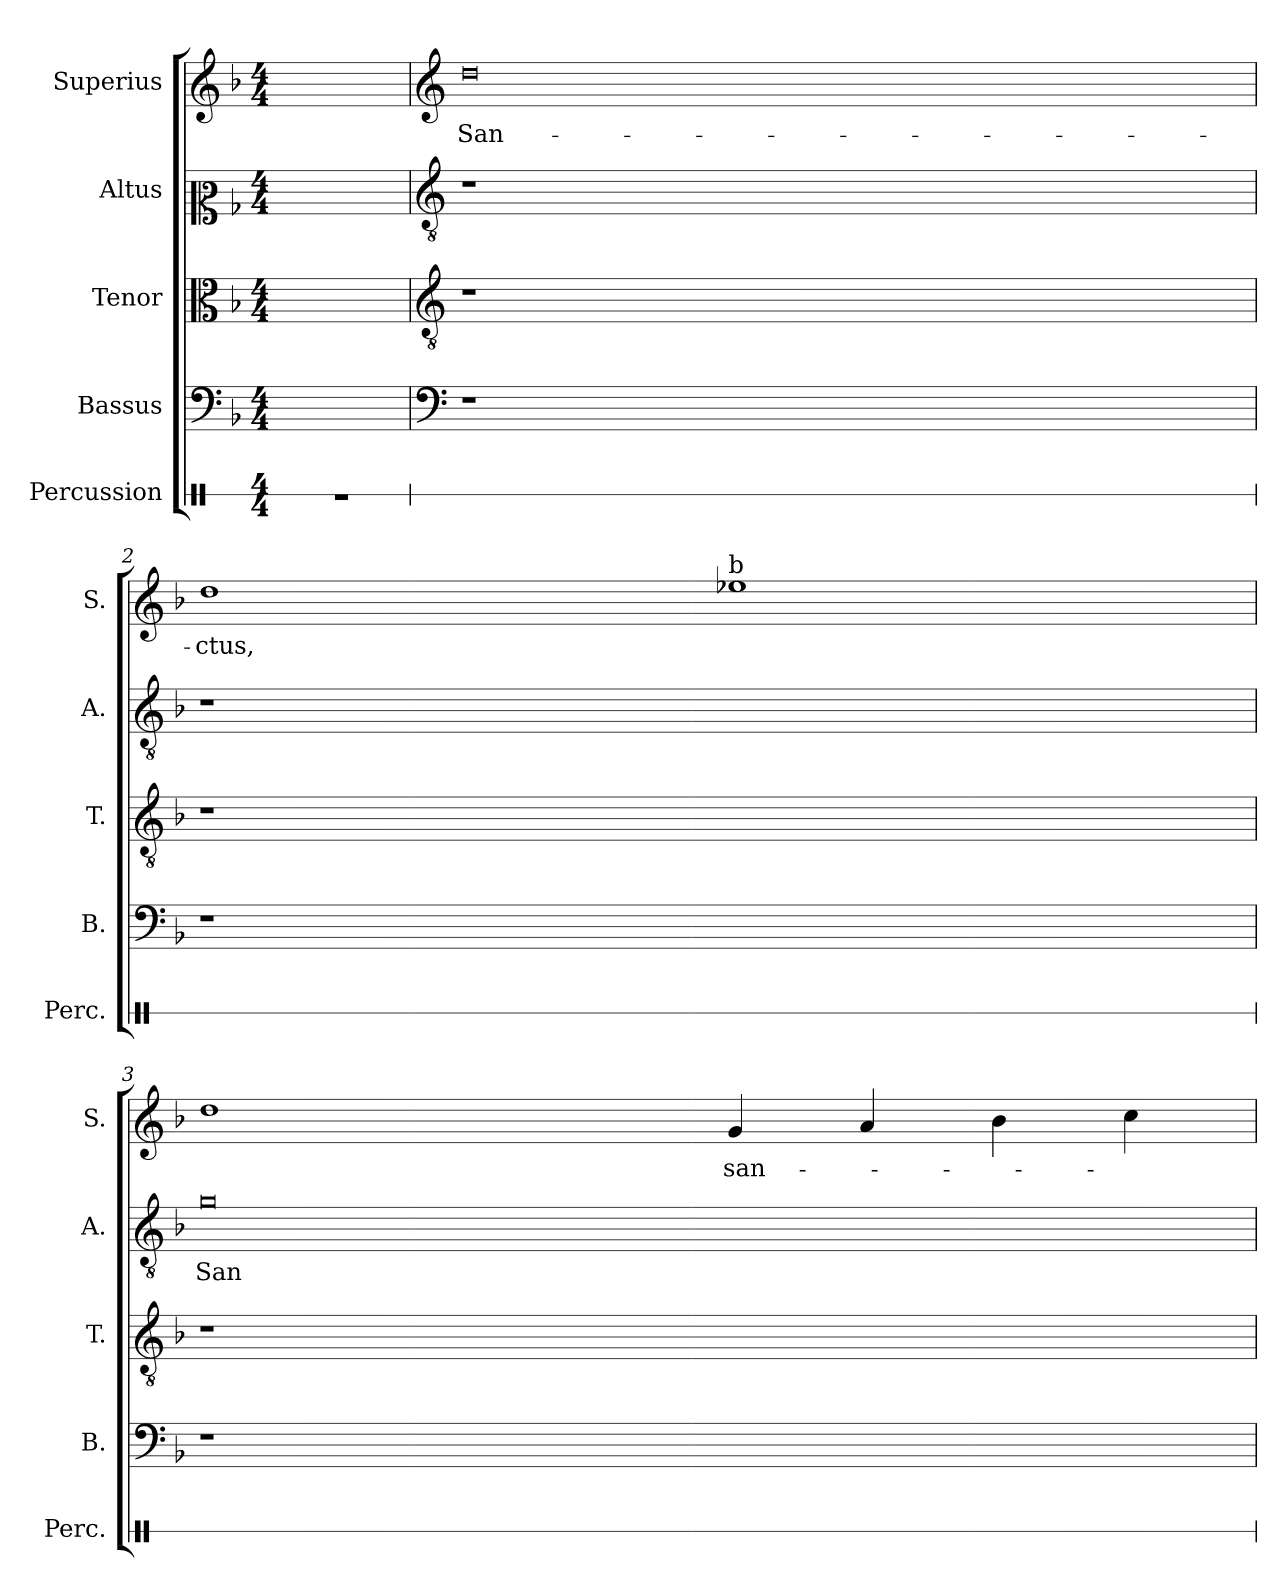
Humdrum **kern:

**kern	**kern	**kern	**kern	**text	**kern	**text
*part5	*part4	*part3	*part2	*part2	*part1	*part1
*staff5	*staff4	*staff3	*staff2	*staff2	*staff1	*staff1
*I"Percussion	*I"Bassus	*I"Tenor	*I"Altus	*	*I"Superius	*
*I'Perc.	*I'B.	*I'T.	*I'A.	*	*I'S.	*
!!LO:PB:g=z
*stria1	*	*	*	*	*	*
*clefX	*clefF4	*clefC3	*clefC2	*	*clefG2	*
*	*	*ITrd7c12	*ITrd7c12	*	*	*
*k[]	*k[b-]	*k[b-]	*k[b-]	*	*k[b-]	*
*C:	*F:	*F:	*F:	*	*F:	*
*M4/4	*M4/4	*M4/4	*M4/4	*	*M4/4	*
=	=	=	=	=	=	=
1r	1ryy	1ryy	1ryy	.	1ryy	.
=1	=1	=1	=1	=1	=1	=1
*	*clefF4	*clefGv2	*clefGv2	*	*clefG2	*
!	!LO:N:vis=1	!LO:N:vis=1	!LO:N:vis=1	!	!	!
!	!	!	!	!	!	!LO:LY:b:color=#000000
16Rei/LLyy	1r	1r	1r	.	0ddi	San-
16Rei/yy	.	.	.	.	.	.
16Rei/yy	.	.	.	.	.	.
16Rei/JJyy	.	.	.	.	.	.
16Rei/LLyy	.	.	.	.	.	.
16Rei/yy	.	.	.	.	.	.
16Rei/yy	.	.	.	.	.	.
16Rei/JJyy	.	.	.	.	.	.
16Rei/LLyy	.	.	.	.	.	.
16Rei/yy	.	.	.	.	.	.
16Rei/yy	.	.	.	.	.	.
16Rei/JJyy	.	.	.	.	.	.
16Rei/LLyy	.	.	.	.	.	.
16Rei/yy	.	.	.	.	.	.
16Rei/yy	.	.	.	.	.	.
16Rei/JJyy	.	.	.	.	.	.
16Rei/LLyy	1ryy	1ryy	1ryy	.	.	.
16Rei/yy	.	.	.	.	.	.
16Rei/yy	.	.	.	.	.	.
16Rei/JJyy	.	.	.	.	.	.
16Rei/LLyy	.	.	.	.	.	.
16Rei/yy	.	.	.	.	.	.
16Rei/yy	.	.	.	.	.	.
16Rei/JJyy	.	.	.	.	.	.
16Rei/LLyy	.	.	.	.	.	.
16Rei/yy	.	.	.	.	.	.
16Rei/yy	.	.	.	.	.	.
16Rei/JJyy	.	.	.	.	.	.
16Rei/LLyy	.	.	.	.	.	.
16Rei/yy	.	.	.	.	.	.
16Rei/yy	.	.	.	.	.	.
16Rei/JJyy	.	.	.	.	.	.
=2	=2	=2	=2	=2	=2	=2
!	!LO:N:vis=1	!LO:N:vis=1	!LO:N:vis=1	!	!	!
!	!	!	!	!	!	!LO:LY:b:color=#000000
16Rei/LLyy	1r	1r	1r	.	1ddi	-ctus,
16Rei/yy	.	.	.	.	.	.
16Rei/yy	.	.	.	.	.	.
16Rei/JJyy	.	.	.	.	.	.
16Rei/LLyy	.	.	.	.	.	.
16Rei/yy	.	.	.	.	.	.
16Rei/yy	.	.	.	.	.	.
16Rei/JJyy	.	.	.	.	.	.
16Rei/LLyy	.	.	.	.	.	.
16Rei/yy	.	.	.	.	.	.
16Rei/yy	.	.	.	.	.	.
16Rei/JJyy	.	.	.	.	.	.
16Rei/LLyy	.	.	.	.	.	.
16Rei/yy	.	.	.	.	.	.
16Rei/yy	.	.	.	.	.	.
16Rei/JJyy	.	.	.	.	.	.
!	!	!	!	!	!LO:TX:a:t=b	!
16Rei/LLyy	1ryy	1ryy	1ryy	.	1ee-j	.
16Rei/yy	.	.	.	.	.	.
16Rei/yy	.	.	.	.	.	.
16Rei/JJyy	.	.	.	.	.	.
16Rei/LLyy	.	.	.	.	.	.
16Rei/yy	.	.	.	.	.	.
16Rei/yy	.	.	.	.	.	.
16Rei/JJyy	.	.	.	.	.	.
16Rei/LLyy	.	.	.	.	.	.
16Rei/yy	.	.	.	.	.	.
16Rei/yy	.	.	.	.	.	.
16Rei/JJyy	.	.	.	.	.	.
16Rei/LLyy	.	.	.	.	.	.
16Rei/yy	.	.	.	.	.	.
16Rei/yy	.	.	.	.	.	.
16Rei/JJyy	.	.	.	.	.	.
=3	=3	=3	=3	=3	=3	=3
!	!LO:N:vis=1	!LO:N:vis=1	!	!	!	!
!	!	!	!	!LO:LY:b:color=#000000	!	!
16Rei/LLyy	1r	1r	0Gi	San-	1ddi	.
16Rei/yy	.	.	.	.	.	.
16Rei/yy	.	.	.	.	.	.
16Rei/JJyy	.	.	.	.	.	.
16Rei/LLyy	.	.	.	.	.	.
16Rei/yy	.	.	.	.	.	.
16Rei/yy	.	.	.	.	.	.
16Rei/JJyy	.	.	.	.	.	.
16Rei/LLyy	.	.	.	.	.	.
16Rei/yy	.	.	.	.	.	.
16Rei/yy	.	.	.	.	.	.
16Rei/JJyy	.	.	.	.	.	.
16Rei/LLyy	.	.	.	.	.	.
16Rei/yy	.	.	.	.	.	.
16Rei/yy	.	.	.	.	.	.
16Rei/JJyy	.	.	.	.	.	.
!	!	!	!	!	!	!LO:LY:b:color=#000000
16Rei/LLyy	1ryy	1ryy	.	.	4gi/	san-
16Rei/yy	.	.	.	.	.	.
16Rei/yy	.	.	.	.	.	.
16Rei/JJyy	.	.	.	.	.	.
16Rei/LLyy	.	.	.	.	4ai/	.
16Rei/yy	.	.	.	.	.	.
16Rei/yy	.	.	.	.	.	.
16Rei/JJyy	.	.	.	.	.	.
16Rei/LLyy	.	.	.	.	4b-i\	.
16Rei/yy	.	.	.	.	.	.
16Rei/yy	.	.	.	.	.	.
16Rei/JJyy	.	.	.	.	.	.
16Rei/LLyy	.	.	.	.	4cci\	.
16Rei/yy	.	.	.	.	.	.
16Rei/yy	.	.	.	.	.	.
16Rei/JJyy	.	.	.	.	.	.
=	=	=	=	=	=	=
*-	*-	*-	*-	*-	*-	*-
